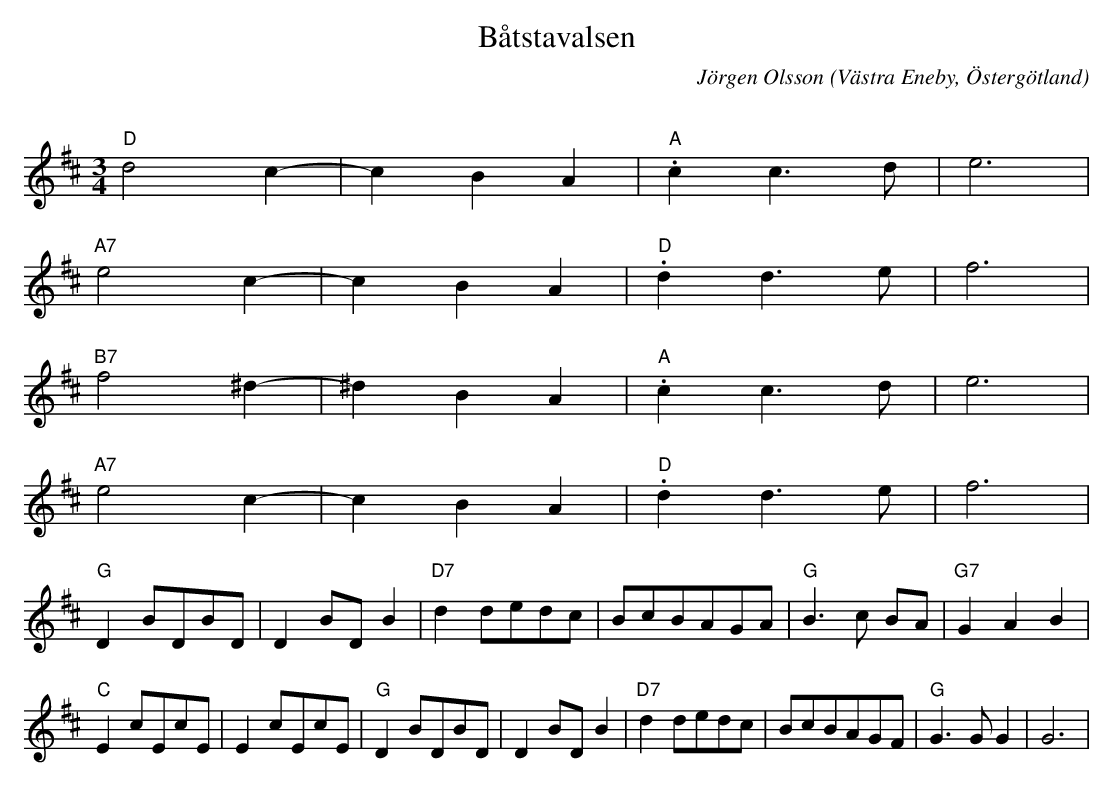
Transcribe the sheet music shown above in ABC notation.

X:1
T:Båtstavalsen
C:Jörgen Olsson
O:Västra Eneby, Östergötland
Q:160
M:3/4
L:1/8
K:D
"D"d4 c2-|c2B2A2 |"A".c2 c3 d|e6 |
"A7" e4 c2-|c2B2A2 |"D".d2 d3 e|f6 |
"B7"f4 ^d2-|^d2B2A2 |"A".c2 c3 d|e6 |
"A7" e4 c2-|c2B2A2 |"D".d2 d3 e|f6 |
"G" D2 BDBD |D2 BD B2 |"D7"d2 dedc| BcBAGA|"G"B3 c BA|"G7" G2A2B2|
"C"E2 cEcE |E2 cEcE|"G" D2 BDBD |D2 BD B2 |"D7"d2 dedc| BcBAGF|"G" G3 G G2| G6 |
